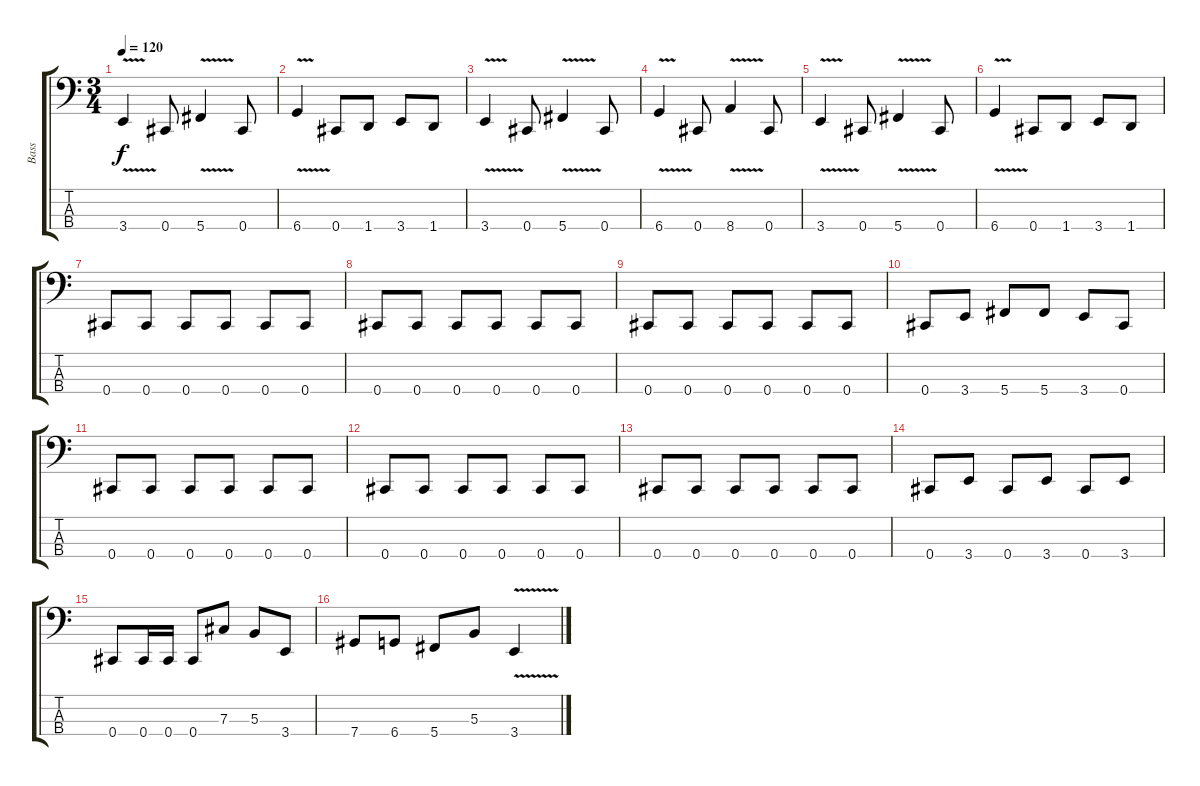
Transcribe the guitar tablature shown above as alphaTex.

\track ("Bass" "Bass") {instrument electricbasspick}
\staff {score tabs}
\tuning (E2 B1 Gb1 Db1) {hide}
\ts (3 4)
\tempo 120
\clef f4
\ks c
3.4{v}.4{dy f} 0.4.8 5.4{v}.4 0.4.8 |
6.4{v}.4 0.4.8 1.4.8 3.4.8 1.4.8 |
3.4{v}.4 0.4.8 5.4{v}.4 0.4.8 |
6.4{v}.4 0.4.8 8.4{v}.4 0.4.8 |
3.4{v}.4 0.4.8 5.4{v}.4 0.4.8 |
6.4{v}.4 0.4.8 1.4.8 3.4.8 1.4.8 |
0.4.8 0.4.8 0.4.8 0.4.8 0.4.8 0.4.8 |
0.4.8 0.4.8 0.4.8 0.4.8 0.4.8 0.4.8 |
0.4.8 0.4.8 0.4.8 0.4.8 0.4.8 0.4.8 |
0.4.8 3.4.8 5.4.8 5.4.8 3.4.8 0.4.8 |
0.4.8 0.4.8 0.4.8 0.4.8 0.4.8 0.4.8 |
0.4.8 0.4.8 0.4.8 0.4.8 0.4.8 0.4.8 |
0.4.8 0.4.8 0.4.8 0.4.8 0.4.8 0.4.8 |
0.4.8 3.4.8 0.4.8 3.4.8 0.4.8 3.4.8 |
0.4.8 0.4.16 0.4.16 0.4.8 7.3.8 5.3.8 3.4.8 |
7.4.8 6.4.8 5.4.8 5.3.8 3.4{v}.4
